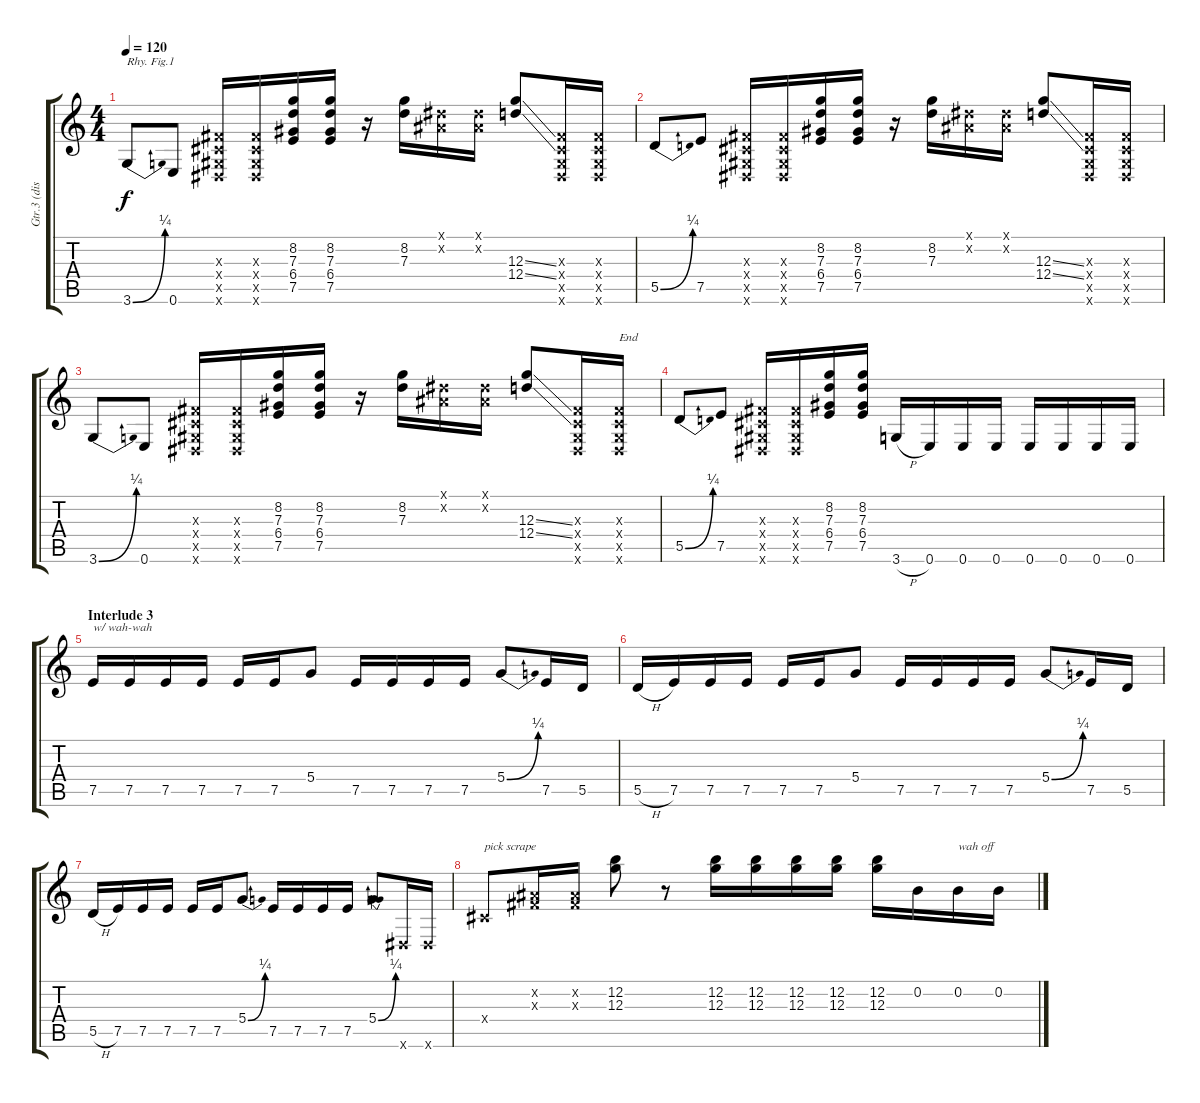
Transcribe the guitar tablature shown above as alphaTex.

\track ("Gtr.3 (dist.)" "Gtr.3 (dis") {instrument overdrivenguitar}
\staff {score tabs}
\tuning (E4 B3 G3 D3 A2 E2) {hide}
\ts (4 4)
\tempo 120
\clef g2
\ks c
3.6{be (bend 0 0 60 1)}.8{txt "Rhy. Fig.1" dy f} 0.6.8 (-1.3{x} -1.4{x} -1.5{x} -1.6{x}).16 (-1.3{x} -1.4{x} -1.5{x} -1.6{x}).16 (8.2 7.3 6.4 7.5).16 (8.2 7.3 6.4 7.5).16 r.16 (8.2 7.3).16 (-1.1{x} -1.2{x}).16 (-1.1{x} -1.2{x}).16 (12.3{ss} 12.4{ss}).8 (-1.3{x} -1.4{x} -1.5{x} -1.6{x}).16 (-1.3{x} -1.4{x} -1.5{x} -1.6{x}).16 |
5.5{be (bend 0 0 60 1)}.8 7.5.8 (-1.3{x} -1.4{x} -1.5{x} -1.6{x}).16 (-1.3{x} -1.4{x} -1.5{x} -1.6{x}).16 (8.2 7.3 6.4 7.5).16 (8.2 7.3 6.4 7.5).16 r.16 (8.2 7.3).16 (-1.1{x} -1.2{x}).16 (-1.1{x} -1.2{x}).16 (12.3{ss} 12.4{ss}).8 (-1.3{x} -1.4{x} -1.5{x} -1.6{x}).16 (-1.3{x} -1.4{x} -1.5{x} -1.6{x}).16 |
3.6{be (bend 0 0 60 1)}.8 0.6.8 (-1.3{x} -1.4{x} -1.5{x} -1.6{x}).16 (-1.3{x} -1.4{x} -1.5{x} -1.6{x}).16 (8.2 7.3 6.4 7.5).16 (8.2 7.3 6.4 7.5).16 r.16 (8.2 7.3).16 (-1.1{x} -1.2{x}).16 (-1.1{x} -1.2{x}).16 (12.3{ss} 12.4{ss}).8 (-1.3{x} -1.4{x} -1.5{x} -1.6{x}).16 (-1.3{x} -1.4{x} -1.5{x} -1.6{x}).16{txt "End"} |
5.5{be (bend 0 0 60 1)}.8 7.5.8 (-1.3{x} -1.4{x} -1.5{x} -1.6{x}).16 (-1.3{x} -1.4{x} -1.5{x} -1.6{x}).16 (8.2 7.3 6.4 7.5).16 (8.2 7.3 6.4 7.5).16 3.6{h}.16 0.6.16 0.6.16 0.6.16 0.6.16 0.6.16 0.6.16 0.6.16 |
\section ("" "Interlude 3")
7.5.16{txt "w/ wah-wah"} 7.5.16 7.5.16 7.5.16 7.5.16 7.5.16 5.4.8 7.5.16 7.5.16 7.5.16 7.5.16 5.4{be (bend 0 0 60 1)}.8 7.5.16 5.5.16 |
5.5{h}.16 7.5.16 7.5.16 7.5.16 7.5.16 7.5.16 5.4.8 7.5.16 7.5.16 7.5.16 7.5.16 5.4{be (bend 0 0 60 1)}.8 7.5.16 5.5.16 |
5.5{h}.16 7.5.16 7.5.16 7.5.16 7.5.16 7.5.16 5.4{be (bend 0 0 60 1)}.8 7.5.16 7.5.16 7.5.16 7.5.16 5.4{be (bend 0 0 60 1)}.8 -1.6{x}.16 -1.6{x}.16 |
-1.4{x}.8{txt "pick scrape"} (-1.2{x} -1.3{x}).16 (-1.2{x} -1.3{x}).16 (12.2 12.3).8 r.8 (12.2 12.3).16 (12.2 12.3).16 (12.2 12.3).16 (12.2 12.3).16 (12.2 12.3).16 0.2.16 0.2.16{txt "wah off"} 0.2.16
